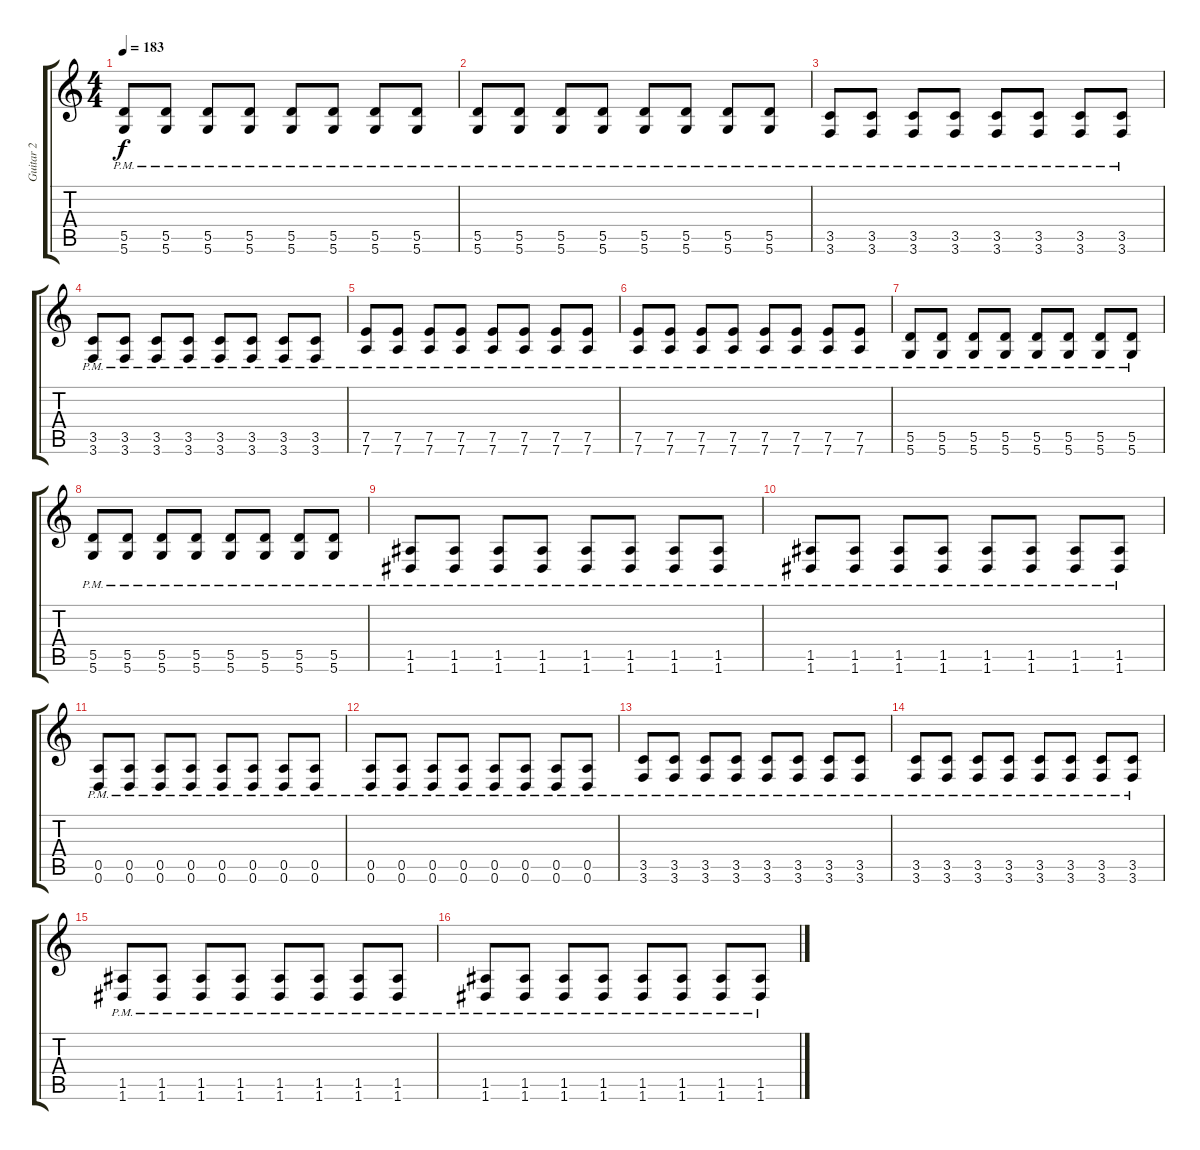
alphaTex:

\track ("Guitar 2" "Guitar 2") {instrument overdrivenguitar}
\staff {score tabs}
\tuning (E4 B3 G3 D3 A2 D2) {hide}
\ts (4 4)
\tempo 183
\clef g2
\ks c
(5.5{pm} 5.6{pm}).8{dy f} (5.5{pm} 5.6{pm}).8 (5.5{pm} 5.6{pm}).8 (5.5{pm} 5.6{pm}).8 (5.5{pm} 5.6{pm}).8 (5.5{pm} 5.6{pm}).8 (5.5{pm} 5.6{pm}).8 (5.5{pm} 5.6{pm}).8 |
(5.5{pm} 5.6{pm}).8 (5.5{pm} 5.6{pm}).8 (5.5{pm} 5.6{pm}).8 (5.5{pm} 5.6{pm}).8 (5.5{pm} 5.6{pm}).8 (5.5{pm} 5.6{pm}).8 (5.5{pm} 5.6{pm}).8 (5.5{pm} 5.6{pm}).8 |
(3.5{pm} 3.6{pm}).8 (3.5{pm} 3.6{pm}).8 (3.5{pm} 3.6{pm}).8 (3.5{pm} 3.6{pm}).8 (3.5{pm} 3.6{pm}).8 (3.5{pm} 3.6{pm}).8 (3.5{pm} 3.6{pm}).8 (3.5{pm} 3.6{pm}).8 |
(3.5{pm} 3.6{pm}).8 (3.5{pm} 3.6{pm}).8 (3.5{pm} 3.6{pm}).8 (3.5{pm} 3.6{pm}).8 (3.5{pm} 3.6{pm}).8 (3.5{pm} 3.6{pm}).8 (3.5{pm} 3.6{pm}).8 (3.5{pm} 3.6{pm}).8 |
(7.5{pm} 7.6{pm}).8 (7.5{pm} 7.6{pm}).8 (7.5{pm} 7.6{pm}).8 (7.5{pm} 7.6{pm}).8 (7.5{pm} 7.6{pm}).8 (7.5{pm} 7.6{pm}).8 (7.5{pm} 7.6{pm}).8 (7.5{pm} 7.6{pm}).8 |
(7.5{pm} 7.6{pm}).8 (7.5{pm} 7.6{pm}).8 (7.5{pm} 7.6{pm}).8 (7.5{pm} 7.6{pm}).8 (7.5{pm} 7.6{pm}).8 (7.5{pm} 7.6{pm}).8 (7.5{pm} 7.6{pm}).8 (7.5{pm} 7.6{pm}).8 |
(5.5{pm} 5.6{pm}).8 (5.5{pm} 5.6{pm}).8 (5.5{pm} 5.6{pm}).8 (5.5{pm} 5.6{pm}).8 (5.5{pm} 5.6{pm}).8 (5.5{pm} 5.6{pm}).8 (5.5{pm} 5.6{pm}).8 (5.5{pm} 5.6{pm}).8 |
(5.5{pm} 5.6{pm}).8 (5.5{pm} 5.6{pm}).8 (5.5{pm} 5.6{pm}).8 (5.5{pm} 5.6{pm}).8 (5.5{pm} 5.6{pm}).8 (5.5{pm} 5.6{pm}).8 (5.5{pm} 5.6{pm}).8 (5.5{pm} 5.6{pm}).8 |
(1.5{pm} 1.6{pm}).8{volume 15 instrument distortionguitar} (1.5{pm} 1.6{pm}).8 (1.5{pm} 1.6{pm}).8 (1.5{pm} 1.6{pm}).8 (1.5{pm} 1.6{pm}).8 (1.5{pm} 1.6{pm}).8 (1.5{pm} 1.6{pm}).8 (1.5{pm} 1.6{pm}).8 |
(1.5{pm} 1.6{pm}).8 (1.5{pm} 1.6{pm}).8 (1.5{pm} 1.6{pm}).8 (1.5{pm} 1.6{pm}).8 (1.5{pm} 1.6{pm}).8 (1.5{pm} 1.6{pm}).8 (1.5{pm} 1.6{pm}).8 (1.5{pm} 1.6{pm}).8 |
(0.5{pm} 0.6{pm}).8 (0.5{pm} 0.6{pm}).8 (0.5{pm} 0.6{pm}).8 (0.5{pm} 0.6{pm}).8 (0.5{pm} 0.6{pm}).8 (0.5{pm} 0.6{pm}).8 (0.5{pm} 0.6{pm}).8 (0.5{pm} 0.6{pm}).8 |
(0.5{pm} 0.6{pm}).8 (0.5{pm} 0.6{pm}).8 (0.5{pm} 0.6{pm}).8 (0.5{pm} 0.6{pm}).8 (0.5{pm} 0.6{pm}).8 (0.5{pm} 0.6{pm}).8 (0.5{pm} 0.6{pm}).8 (0.5{pm} 0.6{pm}).8 |
(3.5{pm} 3.6{pm}).8 (3.5{pm} 3.6{pm}).8 (3.5{pm} 3.6{pm}).8 (3.5{pm} 3.6{pm}).8 (3.5{pm} 3.6{pm}).8 (3.5{pm} 3.6{pm}).8 (3.5{pm} 3.6{pm}).8 (3.5{pm} 3.6{pm}).8 |
(3.5{pm} 3.6{pm}).8 (3.5{pm} 3.6{pm}).8 (3.5{pm} 3.6{pm}).8 (3.5{pm} 3.6{pm}).8 (3.5{pm} 3.6{pm}).8 (3.5{pm} 3.6{pm}).8 (3.5{pm} 3.6{pm}).8 (3.5{pm} 3.6{pm}).8 |
(1.5{pm} 1.6{pm}).8 (1.5{pm} 1.6{pm}).8 (1.5{pm} 1.6{pm}).8 (1.5{pm} 1.6{pm}).8 (1.5{pm} 1.6{pm}).8 (1.5{pm} 1.6{pm}).8 (1.5{pm} 1.6{pm}).8 (1.5{pm} 1.6{pm}).8 |
(1.5{pm} 1.6{pm}).8 (1.5{pm} 1.6{pm}).8 (1.5{pm} 1.6{pm}).8 (1.5{pm} 1.6{pm}).8 (1.5{pm} 1.6{pm}).8 (1.5{pm} 1.6{pm}).8 (1.5{pm} 1.6{pm}).8 (1.5{pm} 1.6{pm}).8
